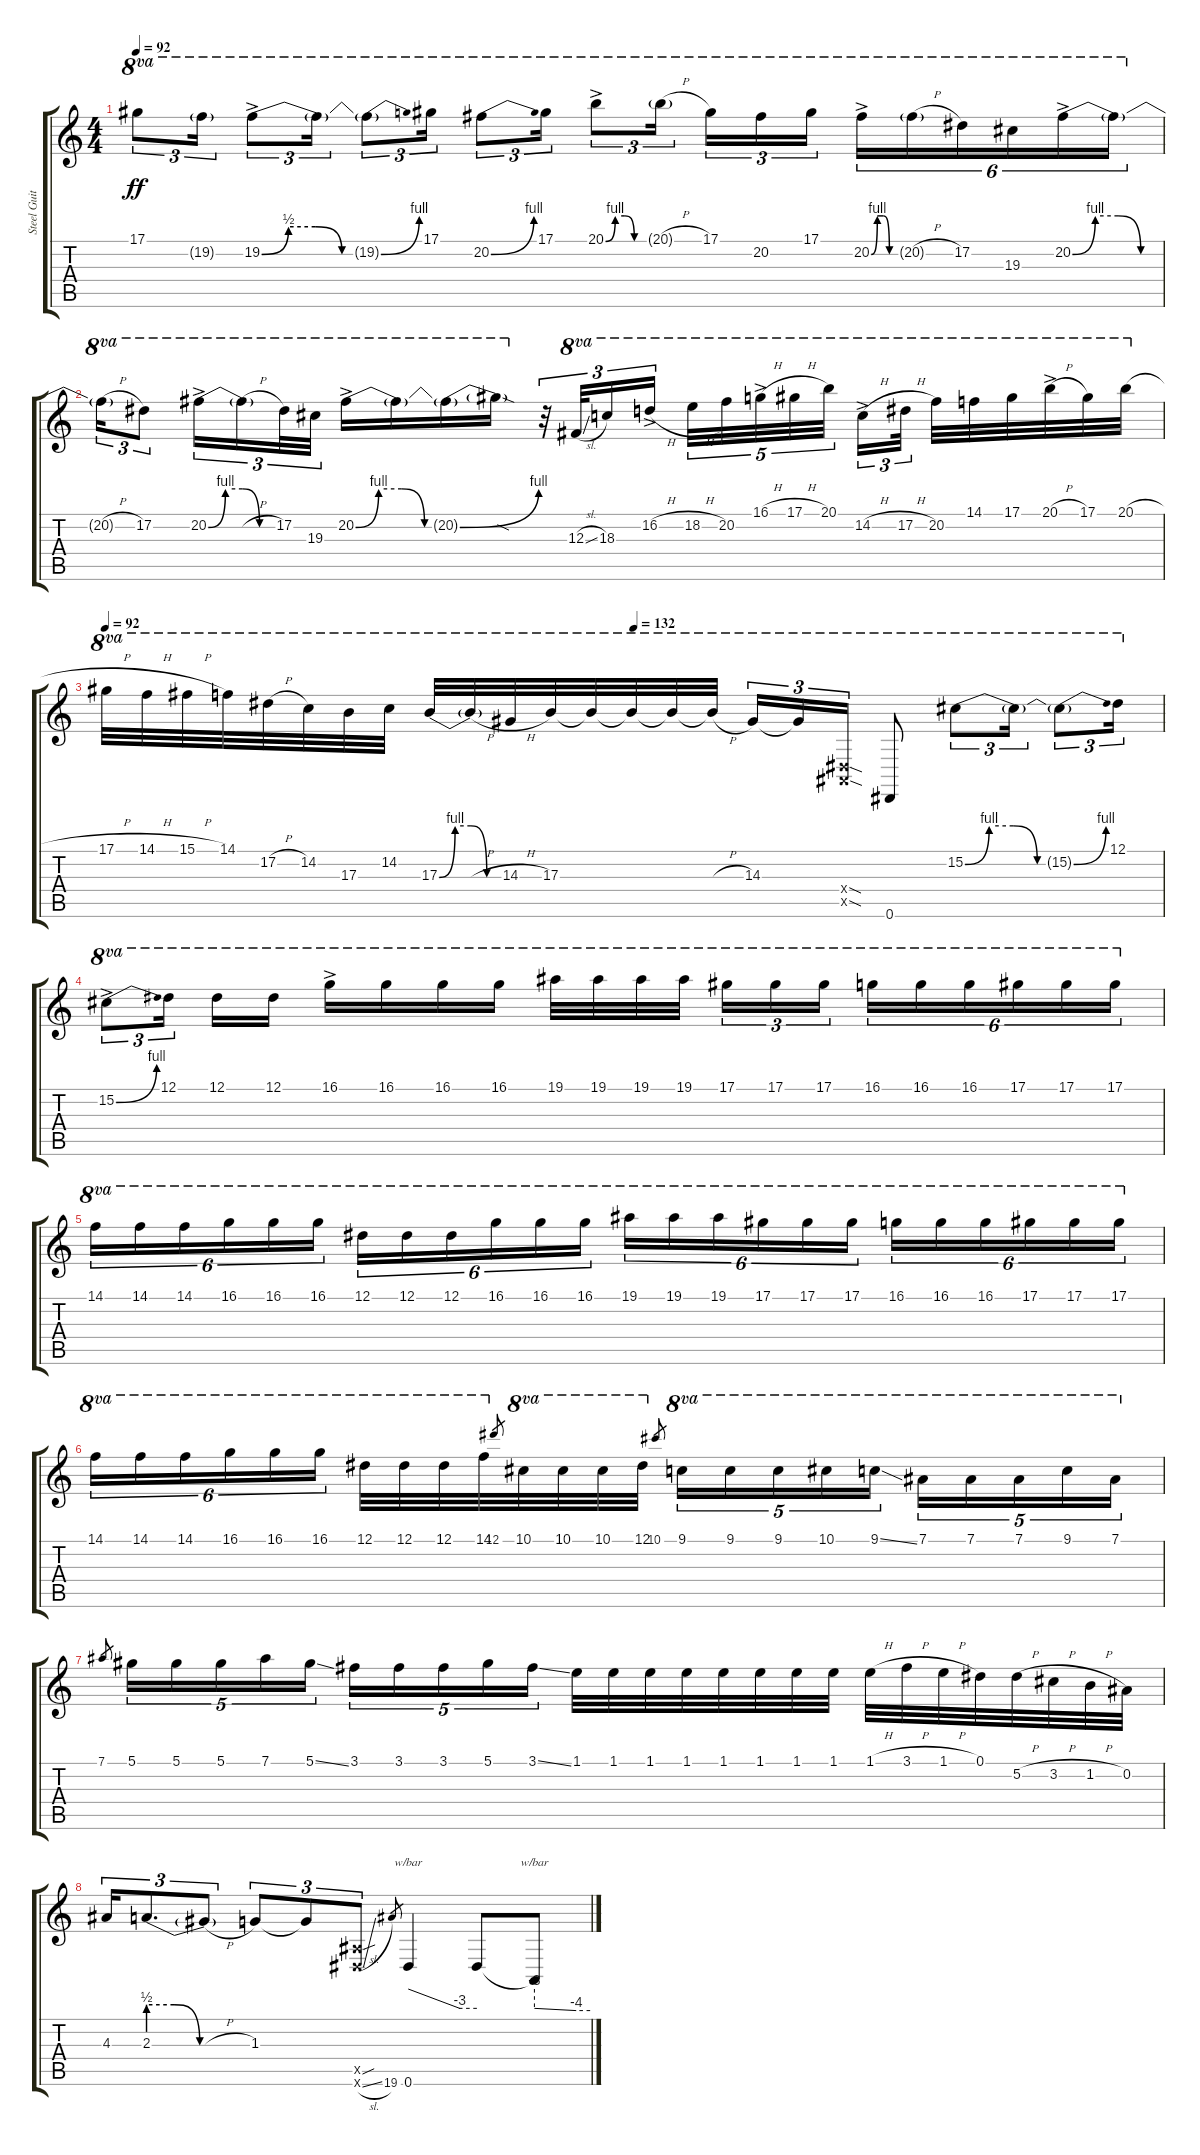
\track ("Steel Guitar" "Steel Guit") {instrument acousticguitarsteel}
\staff {score tabs}
\tuning (Eb4 Bb3 Gb3 Db3 Ab2 Eb2) {hide}
\ts (4 4)
\tempo 92
\clef g2
\ks c
17.1.8{tu (3 2) ot 8va dy ff} 19.2{g}.16{tu (3 2) ot 8va} 19.2{be (custom 0 0 15 2 30 2 45 0 60 0) ac}.8{tu (3 2) ot 8va} 19.2{t}.16{tu (3 2) ot 8va} 19.2{be (bend 0 0 60 4) t}.8{tu (3 2) ot 8va} 17.1.16{tu (3 2) ot 8va} 20.2{be (bend 0 0 60 4)}.8{tu (3 2) ot 8va} 17.1.16{tu (3 2) ot 8va} 20.1{be (custom 0 0 15 4 30 4 45 0 60 0) ac}.8{tu (3 2) ot 8va} 20.1{h g}.16{tu (3 2) ot 8va} 17.1.16{tu (3 2) ot 8va} 20.2.16{tu (3 2) ot 8va} 17.1.16{tu (3 2) ot 8va} 20.2{be (custom 0 0 15 4 30 4 45 0 60 0) ac}.16{tu (6 4) ot 8va} 20.2{h g}.16{tu (6 4) ot 8va} 17.2.16{tu (6 4) ot 8va} 19.3.16{tu (6 4) ot 8va} 20.2{be (custom 0 0 15 4 30 4 45 0 60 0) ac}.16{tu (6 4) ot 8va} 20.2{t}.16{tu (6 4) ot 8va} |
20.2{h t}.16{tu (3 2) ot 8va} 17.2.8{tu (3 2) ot 8va} 20.2{be (custom 0 0 15 4 30 4 45 0 60 0) ac}.16{tu (3 2) ot 8va} 20.2{h t}.16{tu (3 2) ot 8va} 17.2.32{tu (3 2) ot 8va} 19.3.32{tu (3 2) ot 8va} 20.2{be (custom 0 0 15 4 30 4 45 0 60 0) ac}.16{ot 8va} 20.2{t}.16{ot 8va} 20.2{be (bend 0 0 60 4) t}.16{ot 8va} 20.2{sod t}.16{ot 8va} r.32{tu (3 2)} 12.3{sl}.32{tu (3 2) ot 8va} 18.3.16{tu (3 2) ot 8va} 16.2{h ac}.16{tu (3 2) ot 8va} 18.2{h}.32{tu (5 4) ot 8va} 20.2.32{tu (5 4) ot 8va} 16.1{h ac}.32{tu (5 4) ot 8va} 17.1{h}.32{tu (5 4) ot 8va} 20.1.32{tu (5 4) ot 8va} 14.2{h ac}.16{tu (3 2) ot 8va} 17.2{h}.32{tu (3 2) ot 8va} 20.2.32{ot 8va} 14.1.32{ot 8va} 17.1.32{ot 8va} 20.1{h ac}.32{ot 8va} 17.1.32{ot 8va} 20.1{h}.32{ot 8va} |
\tempo 92
\tempo (132 0.5)
17.1{h}.32{ot 8va} 14.1{h}.32{ot 8va} 15.1{h}.32{ot 8va} 14.1.32{ot 8va} 17.2{h}.32{ot 8va} 14.2.32{ot 8va} 17.3.32{ot 8va} 14.2.32{ot 8va} 17.3{be (custom 0 0 15 4 30 4 45 0 60 0)}.32{ot 8va} 17.3{h t}.32{ot 8va} 14.3{h}.32{ot 8va} 17.3.32{ot 8va} 17.3{t}.32{ot 8va} 17.3{t}.32{ot 8va} 17.3{t}.32{ot 8va} 17.3{h t}.32{ot 8va} 14.3.16{tu (3 2) ot 8va} 14.3{t}.16{tu (3 2) ot 8va} (2.4{sod x} 2.5{sod x}).16{tu (3 2) ot 8va} 0.6.8{ot 8va} 15.2{be (custom 0 0 15 4 30 4 45 0 60 0)}.8{tu (3 2) ot 8va} 15.2{t}.16{tu (3 2) ot 8va} 15.2{be (bend 0 0 60 4) t}.8{tu (3 2) ot 8va} 12.1.16{tu (3 2) ot 8va} |
15.2{be (bend 0 0 60 4) ac}.8{tu (3 2) ot 8va} 12.1.16{tu (3 2) ot 8va} 12.1.16{ot 8va} 12.1.16{ot 8va} 16.1{ac}.16{ot 8va} 16.1.16{ot 8va} 16.1.16{ot 8va} 16.1.16{ot 8va} 19.1.32{ot 8va} 19.1.32{ot 8va} 19.1.32{ot 8va} 19.1.32{ot 8va} 17.1.16{tu (3 2) ot 8va} 17.1.16{tu (3 2) ot 8va} 17.1.16{tu (3 2) ot 8va} 16.1.16{tu (6 4) ot 8va} 16.1.16{tu (6 4) ot 8va} 16.1.16{tu (6 4) ot 8va} 17.1.16{tu (6 4) ot 8va} 17.1.16{tu (6 4) ot 8va} 17.1.16{tu (6 4) ot 8va} |
14.1.16{tu (6 4) ot 8va} 14.1.16{tu (6 4) ot 8va} 14.1.16{tu (6 4) ot 8va} 16.1.16{tu (6 4) ot 8va} 16.1.16{tu (6 4) ot 8va} 16.1.16{tu (6 4) ot 8va} 12.1.16{tu (6 4) ot 8va} 12.1.16{tu (6 4) ot 8va} 12.1.16{tu (6 4) ot 8va} 16.1.16{tu (6 4) ot 8va} 16.1.16{tu (6 4) ot 8va} 16.1.16{tu (6 4) ot 8va} 19.1.16{tu (6 4) ot 8va} 19.1.16{tu (6 4) ot 8va} 19.1.16{tu (6 4) ot 8va} 17.1.16{tu (6 4) ot 8va} 17.1.16{tu (6 4) ot 8va} 17.1.16{tu (6 4) ot 8va} 16.1.16{tu (6 4) ot 8va} 16.1.16{tu (6 4) ot 8va} 16.1.16{tu (6 4) ot 8va} 17.1.16{tu (6 4) ot 8va} 17.1.16{tu (6 4) ot 8va} 17.1.16{tu (6 4) ot 8va} |
14.1.16{tu (6 4) ot 8va} 14.1.16{tu (6 4) ot 8va} 14.1.16{tu (6 4) ot 8va} 16.1.16{tu (6 4) ot 8va} 16.1.16{tu (6 4) ot 8va} 16.1.16{tu (6 4) ot 8va} 12.1.32{ot 8va} 12.1.32{ot 8va} 12.1.32{ot 8va} 14.1.32{ot 8va} 12.1.8{gr} 10.1.32{ot 8va} 10.1.32{ot 8va} 10.1.32{ot 8va} 12.1.32{ot 8va} 10.1.8{gr} 9.1.16{tu (5 4) ot 8va} 9.1.16{tu (5 4) ot 8va} 9.1.16{tu (5 4) ot 8va} 10.1.16{tu (5 4) ot 8va} 9.1{ss}.16{tu (5 4) ot 8va} 7.1.16{tu (5 4) ot 8va} 7.1.16{tu (5 4) ot 8va} 7.1.16{tu (5 4) ot 8va} 9.1.16{tu (5 4) ot 8va} 7.1.16{tu (5 4) ot 8va} |
7.1.8{gr} 5.1.16{tu (5 4)} 5.1.16{tu (5 4)} 5.1.16{tu (5 4)} 7.1.16{tu (5 4)} 5.1{ss}.16{tu (5 4)} 3.1.16{tu (5 4)} 3.1.16{tu (5 4)} 3.1.16{tu (5 4)} 5.1.16{tu (5 4)} 3.1{ss}.16{tu (5 4)} 1.1.32 1.1.32 1.1.32 1.1.32 1.1.32 1.1.32 1.1.32 1.1.32 1.1{h}.32 3.1{h}.32 1.1{h}.32 0.1.32 5.2{h}.32 3.2{h}.32 1.2{h}.32 0.2.32 |
4.3.16{tu (3 2)} 2.3{be (custom 0 2 15 2 30 0 60 0)}.8{d tu (3 2)} 2.3{h t}.8{tu (3 2)} 1.3.8{tu (3 2)} 1.3{t}.8{tu (3 2)} (2.5{sou x} 0.6{sl x}).8{tu (3 2)} 19.6.8{gr} 0.6.4{tbe (custom default 0 0 45 -12 60 -12)} 0.6{t}.8 0.6{t}.8{tbe (custom default 0 -12 45 -16 60 -16)}
